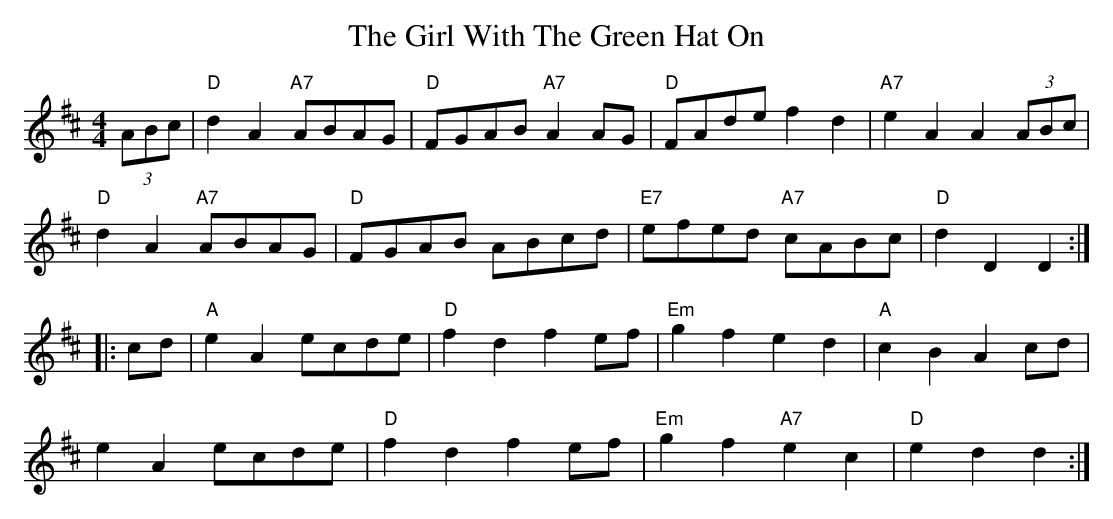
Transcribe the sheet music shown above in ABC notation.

X:1
T:The Girl With The Green Hat On
M:4/4
L:1/4
K:D
(3A/2B/2c/2|"D"dA "A7"A/2B/2A/2G/2|"D"F/2G/2A/2B/2 "A7"AA/2G/2|\
"D"F/2A/2d/2e/2 fd|"A7"eA A(3A/2B/2c/2|
"D"dA "A7"A/2B/2A/2G/2|"D"F/2G/2A/2B/2 A/2B/2c/2d/2|\
"E7"e/2f/2e/2d/2 "A7"c/2A/2B/2c/2|"D"dD D:|
|:c/2d/2|"A"eA e/2c/2d/2e/2|"D"fd fe/2f/2|"Em"gf ed|"A"cB Ac/2d/2|
eA e/2c/2d/2e/2|"D"fd fe/2f/2|"Em"gf "A7"ec|"D"ed d:|
